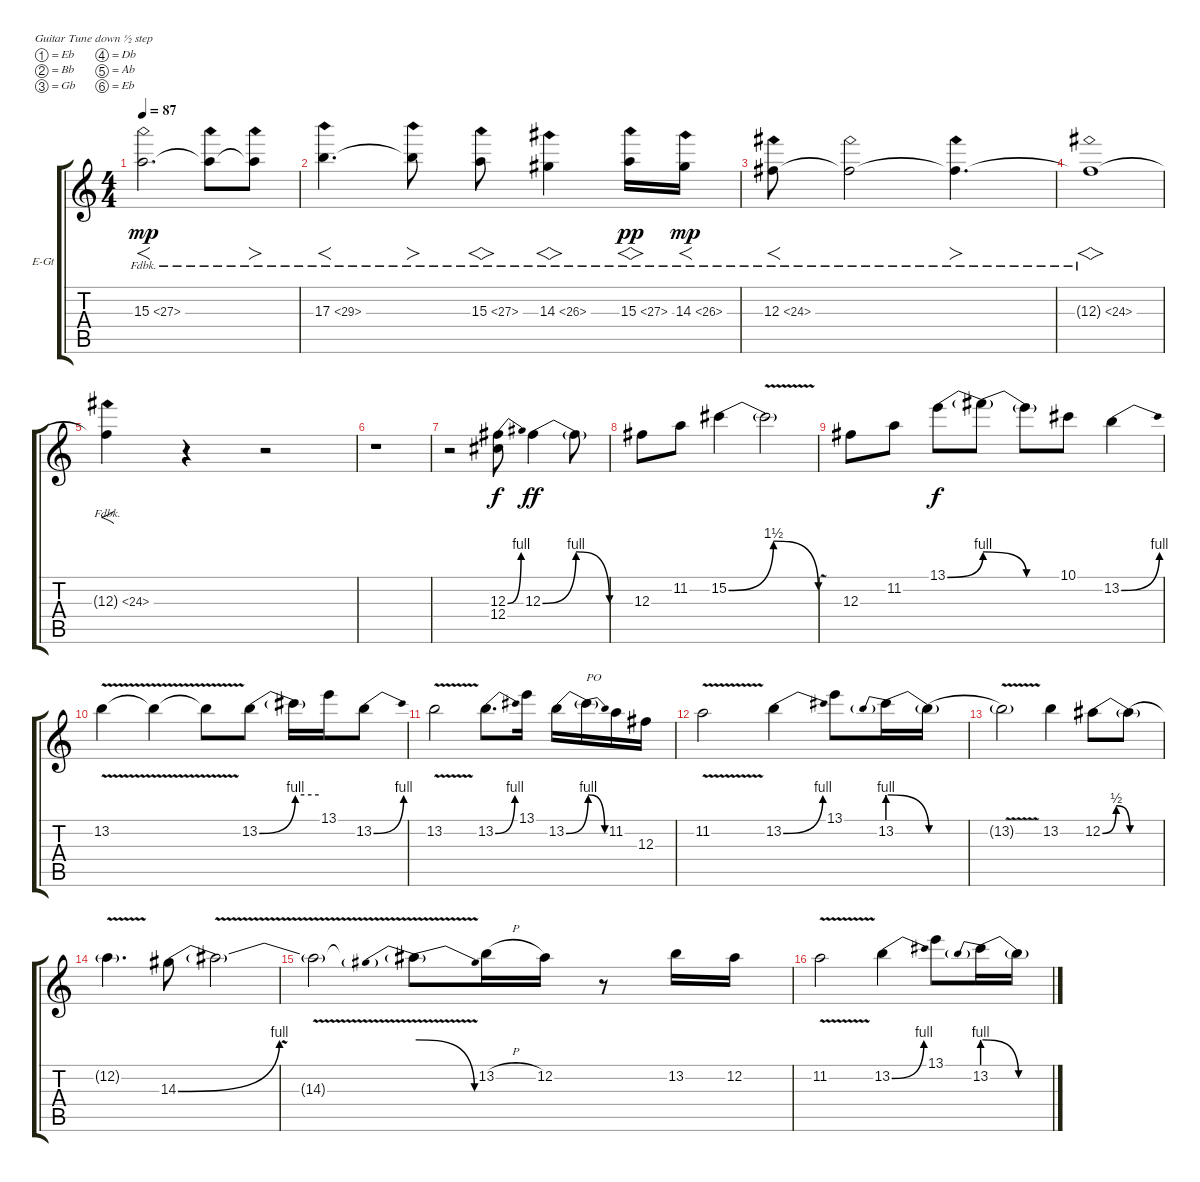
\bracketExtendMode groupsimilarinstruments
\firstSystemTrackNameOrientation horizontal
\otherSystemsTrackNameOrientation horizontal
\track ("Slash (Lead Guitar)" "E-Gt") {instrument overdrivenguitar}
\staff {score tabs}
\tuning (Eb4 Bb3 Gb3 Db3 Ab2 Eb2)
\ts (4 4)
\tempo 87
\clef g2
\ks c
15.3{fh 12}.2{f d dy mp} 15.3{fh 12 t}.8 15.3{fh 12 t}.8{fo} |
17.3{fh 12}.4{f d} 17.3{fh 12 t}.8{fo} 15.3{fh 12}.8{vs} 14.3{fh 12}.4{vs} 15.3{fh 12}.16{vs dy pp} 14.3{fh 12}.16{f dy mp} |
12.3{fh 12}.8{f} 12.3{fh 12 t}.2 12.3{fh 12 t}.4{fo d} |
12.3{fh 12 t}.1{vs} |
12.3{fh 12 t}.4{f} r.4 r.2 |
r.1 |
r.2 (12.3{be (bend 0 0 53.4 4)} 12.4).8{dy f} 12.3{be (bendrelease 0 0 5.3999999999999995 4 43.8 4 60 0)}.4{dy ff} 12.3{t}.8 |
12.3.8 11.2.8 15.2{be (bendrelease 0 0 10.799999999999999 6 10.799999999999999 6 47.4 0)}.4 15.2{v t}.2 |
12.3.8 11.2.8 13.1{be (bend 0 0 15 4)}.8{dy f} 13.1{be (release 0 4 22.8 0) t}.8 13.1{be (hold 0 0 60 0) t}.8 10.1.8 13.2{be (bend 0 0 60 4)}.4 |
13.2{v}.4 13.2{v t}.4 13.2{v t}.8 13.2{be (bend 0 0 60 4)}.8 13.2{be (hold 0 4 60 4) t}.16 13.1.16 13.2{be (bend 0 0 60 4)}.8 |
13.2{v}.2 13.2{be (bend 0 0 60 4)}.8{d} 13.1.16 13.2{be (bend 0 0 60 4)}.16 13.2{be (release 0 4 60 0) t}.16{txt "PO"} 11.2.16 12.3.16 |
11.2{v}.2 13.2{be (bend 0 0 60 4)}.4 13.1.8 13.2{be (prebendrelease 0 4 60 0)}.16 13.2{be (hold 0 0 60 0) t}.16 |
13.2{v t}.2 13.2.4 12.2{be (bendrelease 0 0 30 2 30 2 60 0)}.8 12.2{be (hold 0 0 60 0) t}.8 |
12.2{v t}.4{d} 14.3{be (bend 0 0 60 4)}.8 14.3{v t}.2 |
14.3{v t}.2 14.3{be (prebendrelease 0 4 60 0) t}.8 13.2{h}.16 12.2.16 r.8 13.2.16 12.2.16 |
11.2{v}.2 13.2{be (bend 0 0 60 4)}.4 13.1.8 13.2{be (prebendrelease 0 4 60 0)}.16 13.2{be (hold 0 0 60 0) t}.16
